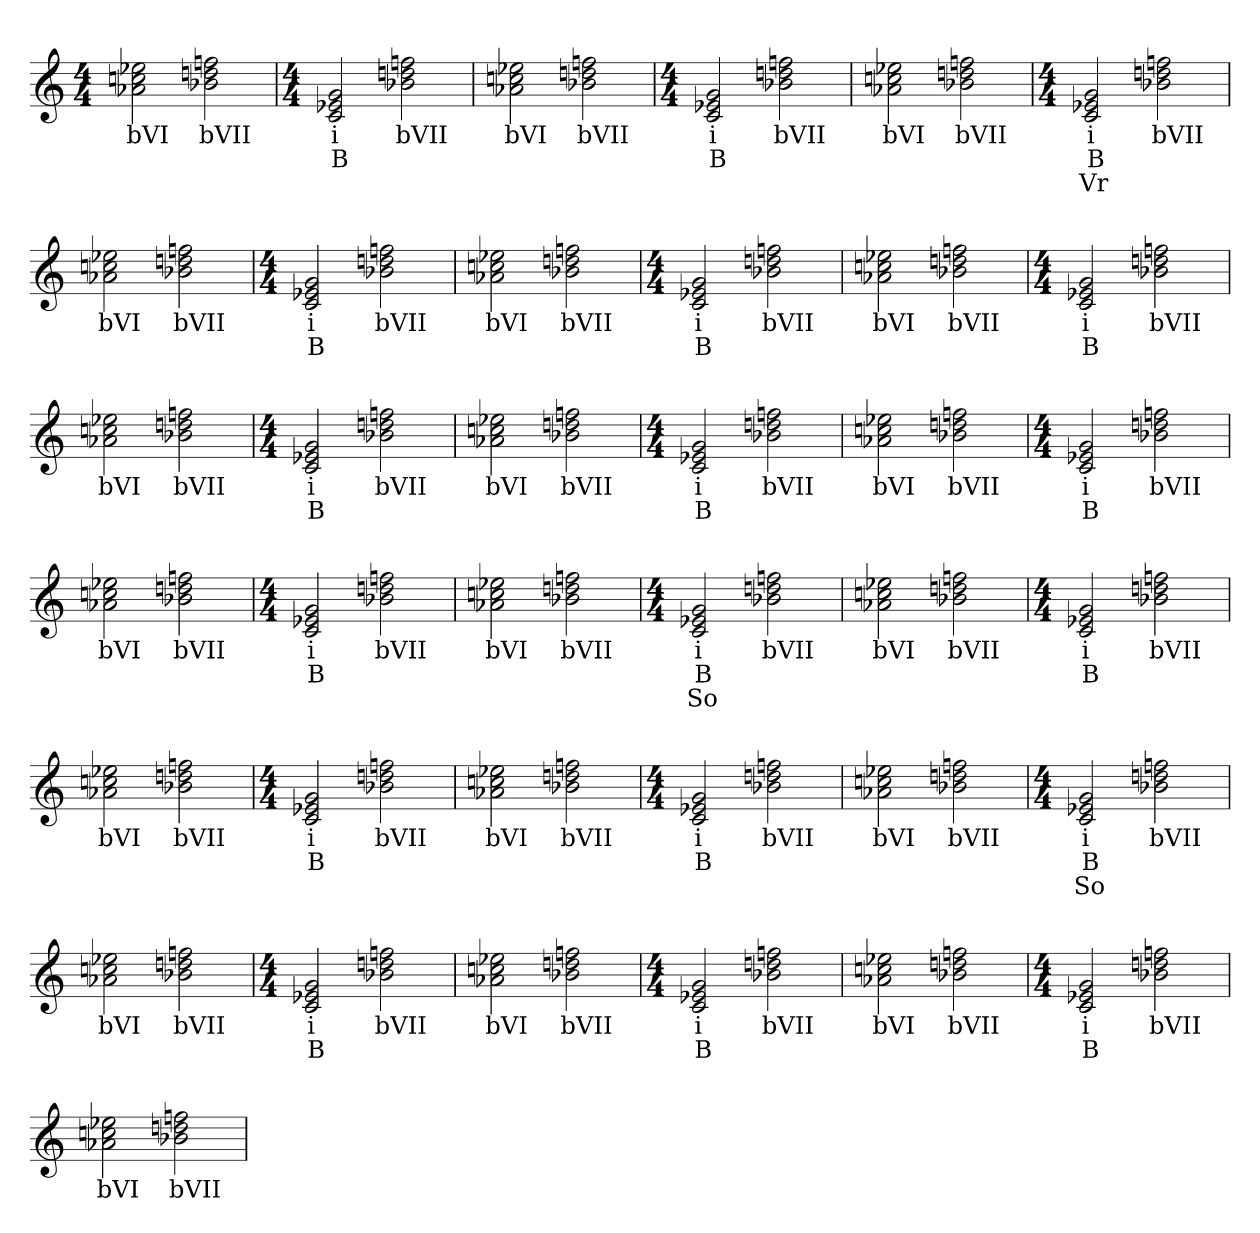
**kern	**text	**text	**text
*part1	*part1	*part1	*part1
*staff1	*staff1	*staff1	*staff1
*k[]	*	*	*
*C:	*	*	*
*M4/4	*	*	*
=	=	=	=
2a-X 2ccn 2ee-X	bVI	.	.
2b-X 2ddn 2ffn	bVII	.	.
=	=	=	=
*k[]	*	*	*
*C:	*	*	*
*M4/4	*	*	*
2c 2e-X 2g	i	B	.
2b-X 2ddn 2ffn	bVII	.	.
=	=	=	=
*k[]	*	*	*
*C:	*	*	*
2a-X 2ccn 2ee-X	bVI	.	.
2b-X 2ddn 2ffn	bVII	.	.
=	=	=	=
*k[]	*	*	*
*C:	*	*	*
*M4/4	*	*	*
2c 2e-X 2g	i	B	.
2b-X 2ddn 2ffn	bVII	.	.
=	=	=	=
*k[]	*	*	*
*C:	*	*	*
2a-X 2ccn 2ee-X	bVI	.	.
2b-X 2ddn 2ffn	bVII	.	.
=	=	=	=
*k[]	*	*	*
*C:	*	*	*
*M4/4	*	*	*
2c 2e-X 2g	i	B	Vr
2b-X 2ddn 2ffn	bVII	.	.
=	=	=	=
*k[]	*	*	*
*C:	*	*	*
2a-X 2ccn 2ee-X	bVI	.	.
2b-X 2ddn 2ffn	bVII	.	.
=	=	=	=
*k[]	*	*	*
*C:	*	*	*
*M4/4	*	*	*
2c 2e-X 2g	i	B	.
2b-X 2ddn 2ffn	bVII	.	.
=	=	=	=
*k[]	*	*	*
*C:	*	*	*
2a-X 2ccn 2ee-X	bVI	.	.
2b-X 2ddn 2ffn	bVII	.	.
=	=	=	=
*k[]	*	*	*
*C:	*	*	*
*M4/4	*	*	*
2c 2e-X 2g	i	B	.
2b-X 2ddn 2ffn	bVII	.	.
=	=	=	=
*k[]	*	*	*
*C:	*	*	*
2a-X 2ccn 2ee-X	bVI	.	.
2b-X 2ddn 2ffn	bVII	.	.
=	=	=	=
*k[]	*	*	*
*C:	*	*	*
*M4/4	*	*	*
2c 2e-X 2g	i	B	.
2b-X 2ddn 2ffn	bVII	.	.
=	=	=	=
*k[]	*	*	*
*C:	*	*	*
2a-X 2ccn 2ee-X	bVI	.	.
2b-X 2ddn 2ffn	bVII	.	.
=	=	=	=
*k[]	*	*	*
*C:	*	*	*
*M4/4	*	*	*
2c 2e-X 2g	i	B	.
2b-X 2ddn 2ffn	bVII	.	.
=	=	=	=
*k[]	*	*	*
*C:	*	*	*
2a-X 2ccn 2ee-X	bVI	.	.
2b-X 2ddn 2ffn	bVII	.	.
=	=	=	=
*k[]	*	*	*
*C:	*	*	*
*M4/4	*	*	*
2c 2e-X 2g	i	B	.
2b-X 2ddn 2ffn	bVII	.	.
=	=	=	=
*k[]	*	*	*
*C:	*	*	*
2a-X 2ccn 2ee-X	bVI	.	.
2b-X 2ddn 2ffn	bVII	.	.
=	=	=	=
*k[]	*	*	*
*C:	*	*	*
*M4/4	*	*	*
2c 2e-X 2g	i	B	.
2b-X 2ddn 2ffn	bVII	.	.
=	=	=	=
*k[]	*	*	*
*C:	*	*	*
2a-X 2ccn 2ee-X	bVI	.	.
2b-X 2ddn 2ffn	bVII	.	.
=	=	=	=
*k[]	*	*	*
*C:	*	*	*
*M4/4	*	*	*
2c 2e-X 2g	i	B	.
2b-X 2ddn 2ffn	bVII	.	.
=	=	=	=
*k[]	*	*	*
*C:	*	*	*
2a-X 2ccn 2ee-X	bVI	.	.
2b-X 2ddn 2ffn	bVII	.	.
=	=	=	=
*k[]	*	*	*
*C:	*	*	*
*M4/4	*	*	*
2c 2e-X 2g	i	B	So
2b-X 2ddn 2ffn	bVII	.	.
=	=	=	=
*k[]	*	*	*
*C:	*	*	*
2a-X 2ccn 2ee-X	bVI	.	.
2b-X 2ddn 2ffn	bVII	.	.
=	=	=	=
*k[]	*	*	*
*C:	*	*	*
*M4/4	*	*	*
2c 2e-X 2g	i	B	.
2b-X 2ddn 2ffn	bVII	.	.
=	=	=	=
*k[]	*	*	*
*C:	*	*	*
2a-X 2ccn 2ee-X	bVI	.	.
2b-X 2ddn 2ffn	bVII	.	.
=	=	=	=
*k[]	*	*	*
*C:	*	*	*
*M4/4	*	*	*
2c 2e-X 2g	i	B	.
2b-X 2ddn 2ffn	bVII	.	.
=	=	=	=
*k[]	*	*	*
*C:	*	*	*
2a-X 2ccn 2ee-X	bVI	.	.
2b-X 2ddn 2ffn	bVII	.	.
=	=	=	=
*k[]	*	*	*
*C:	*	*	*
*M4/4	*	*	*
2c 2e-X 2g	i	B	.
2b-X 2ddn 2ffn	bVII	.	.
=	=	=	=
*k[]	*	*	*
*C:	*	*	*
2a-X 2ccn 2ee-X	bVI	.	.
2b-X 2ddn 2ffn	bVII	.	.
=	=	=	=
*k[]	*	*	*
*C:	*	*	*
*M4/4	*	*	*
2c 2e-X 2g	i	B	So
2b-X 2ddn 2ffn	bVII	.	.
=	=	=	=
*k[]	*	*	*
*C:	*	*	*
2a-X 2ccn 2ee-X	bVI	.	.
2b-X 2ddn 2ffn	bVII	.	.
=	=	=	=
*k[]	*	*	*
*C:	*	*	*
*M4/4	*	*	*
2c 2e-X 2g	i	B	.
2b-X 2ddn 2ffn	bVII	.	.
=	=	=	=
*k[]	*	*	*
*C:	*	*	*
2a-X 2ccn 2ee-X	bVI	.	.
2b-X 2ddn 2ffn	bVII	.	.
=	=	=	=
*k[]	*	*	*
*C:	*	*	*
*M4/4	*	*	*
2c 2e-X 2g	i	B	.
2b-X 2ddn 2ffn	bVII	.	.
=	=	=	=
*k[]	*	*	*
*C:	*	*	*
2a-X 2ccn 2ee-X	bVI	.	.
2b-X 2ddn 2ffn	bVII	.	.
=	=	=	=
*k[]	*	*	*
*C:	*	*	*
*M4/4	*	*	*
2c 2e-X 2g	i	B	.
2b-X 2ddn 2ffn	bVII	.	.
=	=	=	=
*k[]	*	*	*
*C:	*	*	*
2a-X 2ccn 2ee-X	bVI	.	.
2b-X 2ddn 2ffn	bVII	.	.
=	=	=	=
*-	*-	*-	*-
